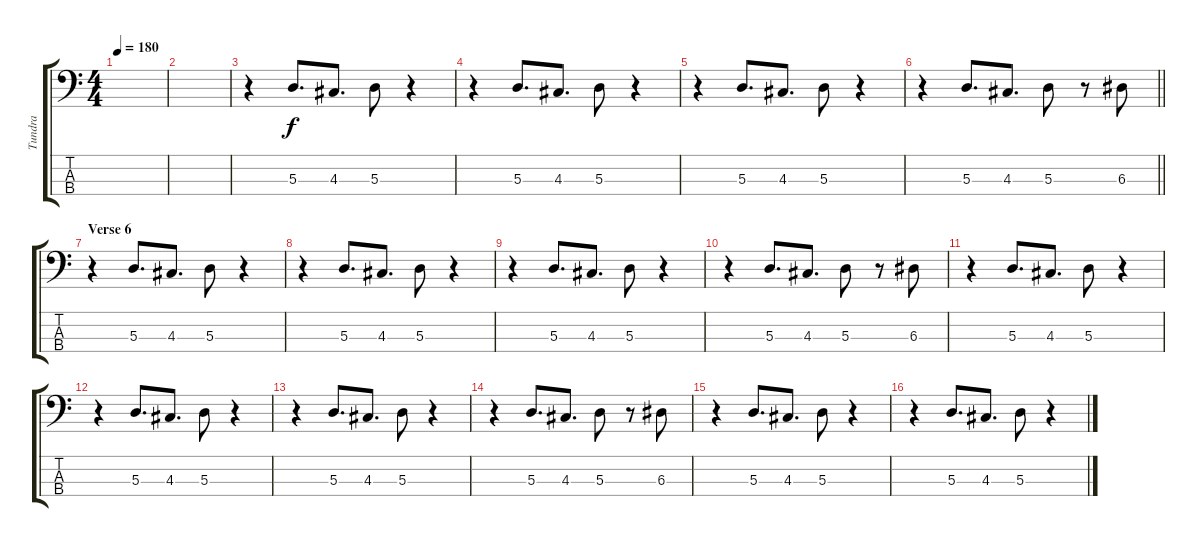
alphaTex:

\track ("Tundra" "Tundra") {instrument electricbassfinger}
\staff {score tabs}
\tuning (G2 D2 A1 E1) {hide}
\ts (4 4)
\tempo 180
\clef f4
\ks c
|
|
r.4 5.3.8{d} 4.3.8{d} 5.3.8 r.4 |
r.4 5.3.8{d} 4.3.8{d} 5.3.8 r.4 |
r.4 5.3.8{d} 4.3.8{d} 5.3.8 r.4 |
\barLineRight lightlight
r.4 5.3.8{d} 4.3.8{d} 5.3.8 r.8 6.3.8 |
\section ("" "Verse 6")
r.4 5.3.8{d} 4.3.8{d} 5.3.8 r.4 |
r.4 5.3.8{d} 4.3.8{d} 5.3.8 r.4 |
r.4 5.3.8{d} 4.3.8{d} 5.3.8 r.4 |
r.4 5.3.8{d} 4.3.8{d} 5.3.8 r.8 6.3.8 |
r.4 5.3.8{d} 4.3.8{d} 5.3.8 r.4 |
r.4 5.3.8{d} 4.3.8{d} 5.3.8 r.4 |
r.4 5.3.8{d} 4.3.8{d} 5.3.8 r.4 |
r.4 5.3.8{d} 4.3.8{d} 5.3.8 r.8 6.3.8 |
r.4 5.3.8{d} 4.3.8{d} 5.3.8 r.4 |
r.4 5.3.8{d} 4.3.8{d} 5.3.8 r.4
